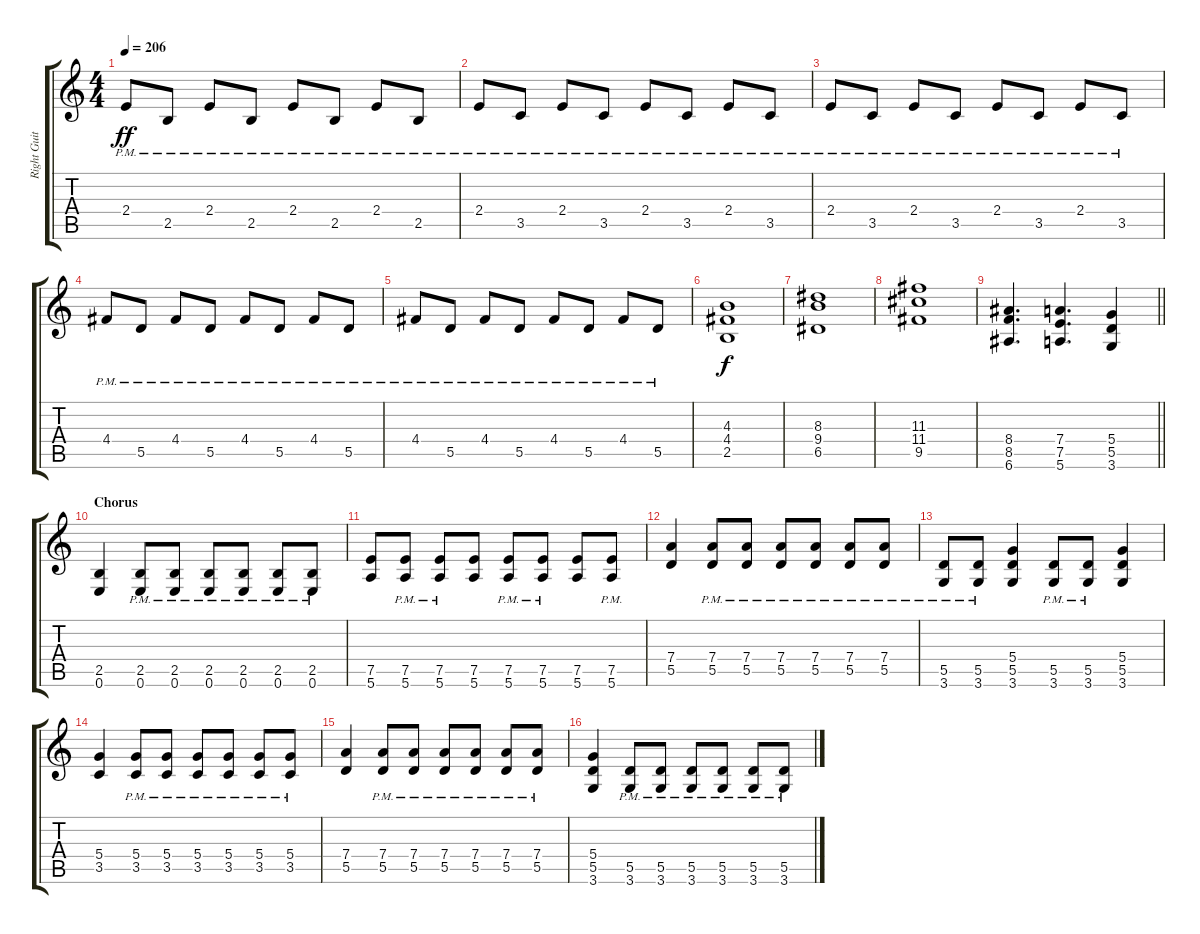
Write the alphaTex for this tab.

\track ("Right Guitar" "Right Guit") {instrument overdrivenguitar}
\staff {score tabs}
\tuning (E4 B3 G3 D3 A2 E2) {hide}
\ts (4 4)
\tempo 206
\clef g2
\ks c
2.4{pm}.8{dy ff} 2.5{pm}.8 2.4{pm}.8 2.5{pm}.8 2.4{pm}.8 2.5{pm}.8 2.4{pm}.8 2.5{pm}.8 |
2.4{pm}.8 3.5{pm}.8 2.4{pm}.8 3.5{pm}.8 2.4{pm}.8 3.5{pm}.8 2.4{pm}.8 3.5{pm}.8 |
2.4{pm}.8 3.5{pm}.8 2.4{pm}.8 3.5{pm}.8 2.4{pm}.8 3.5{pm}.8 2.4{pm}.8 3.5{pm}.8 |
4.4{pm}.8 5.5{pm}.8 4.4{pm}.8 5.5{pm}.8 4.4{pm}.8 5.5{pm}.8 4.4{pm}.8 5.5{pm}.8 |
4.4{pm}.8 5.5{pm}.8 4.4{pm}.8 5.5{pm}.8 4.4{pm}.8 5.5{pm}.8 4.4{pm}.8 5.5{pm}.8 |
(4.3 4.4 2.5).1{dy f volume 10} |
(8.3 9.4 6.5).1 |
(11.3 11.4 9.5).1 |
\barLineRight lightlight
(8.4 8.5 6.6).4{d volume 11} (7.4 7.5 5.6).4{d} (5.4 5.5 3.6).4 |
\section ("" "Chorus")
(2.5 0.6).4 (2.5{pm} 0.6{pm}).8 (2.5{pm} 0.6{pm}).8 (2.5{pm} 0.6{pm}).8 (2.5{pm} 0.6{pm}).8 (2.5{pm} 0.6{pm}).8 (2.5{pm} 0.6{pm}).8 |
(7.5 5.6).8 (7.5{pm} 5.6{pm}).8 (7.5{pm} 5.6{pm}).8 (7.5 5.6).8 (7.5{pm} 5.6{pm}).8 (7.5{pm} 5.6{pm}).8 (7.5 5.6).8 (7.5{pm} 5.6{pm}).8 |
(7.4 5.5).4 (7.4{pm} 5.5{pm}).8 (7.4{pm} 5.5{pm}).8 (7.4{pm} 5.5{pm}).8 (7.4{pm} 5.5{pm}).8 (7.4{pm} 5.5{pm}).8 (7.4{pm} 5.5{pm}).8 |
(5.5{pm} 3.6{pm}).8 (5.5{pm} 3.6{pm}).8 (5.4 5.5 3.6).4 (5.5{pm} 3.6{pm}).8 (5.5{pm} 3.6{pm}).8 (5.4 5.5 3.6).4 |
(5.4 3.5).4 (5.4{pm} 3.5{pm}).8 (5.4{pm} 3.5{pm}).8 (5.4{pm} 3.5{pm}).8 (5.4{pm} 3.5{pm}).8 (5.4{pm} 3.5{pm}).8 (5.4{pm} 3.5{pm}).8 |
(7.4 5.5).4 (7.4{pm} 5.5{pm}).8 (7.4{pm} 5.5{pm}).8 (7.4{pm} 5.5{pm}).8 (7.4{pm} 5.5{pm}).8 (7.4{pm} 5.5{pm}).8 (7.4{pm} 5.5{pm}).8 |
(5.4 5.5 3.6).4 (5.5{pm} 3.6{pm}).8 (5.5{pm} 3.6{pm}).8 (5.5{pm} 3.6{pm}).8 (5.5{pm} 3.6{pm}).8 (5.5{pm} 3.6{pm}).8 (5.5{pm} 3.6{pm}).8
